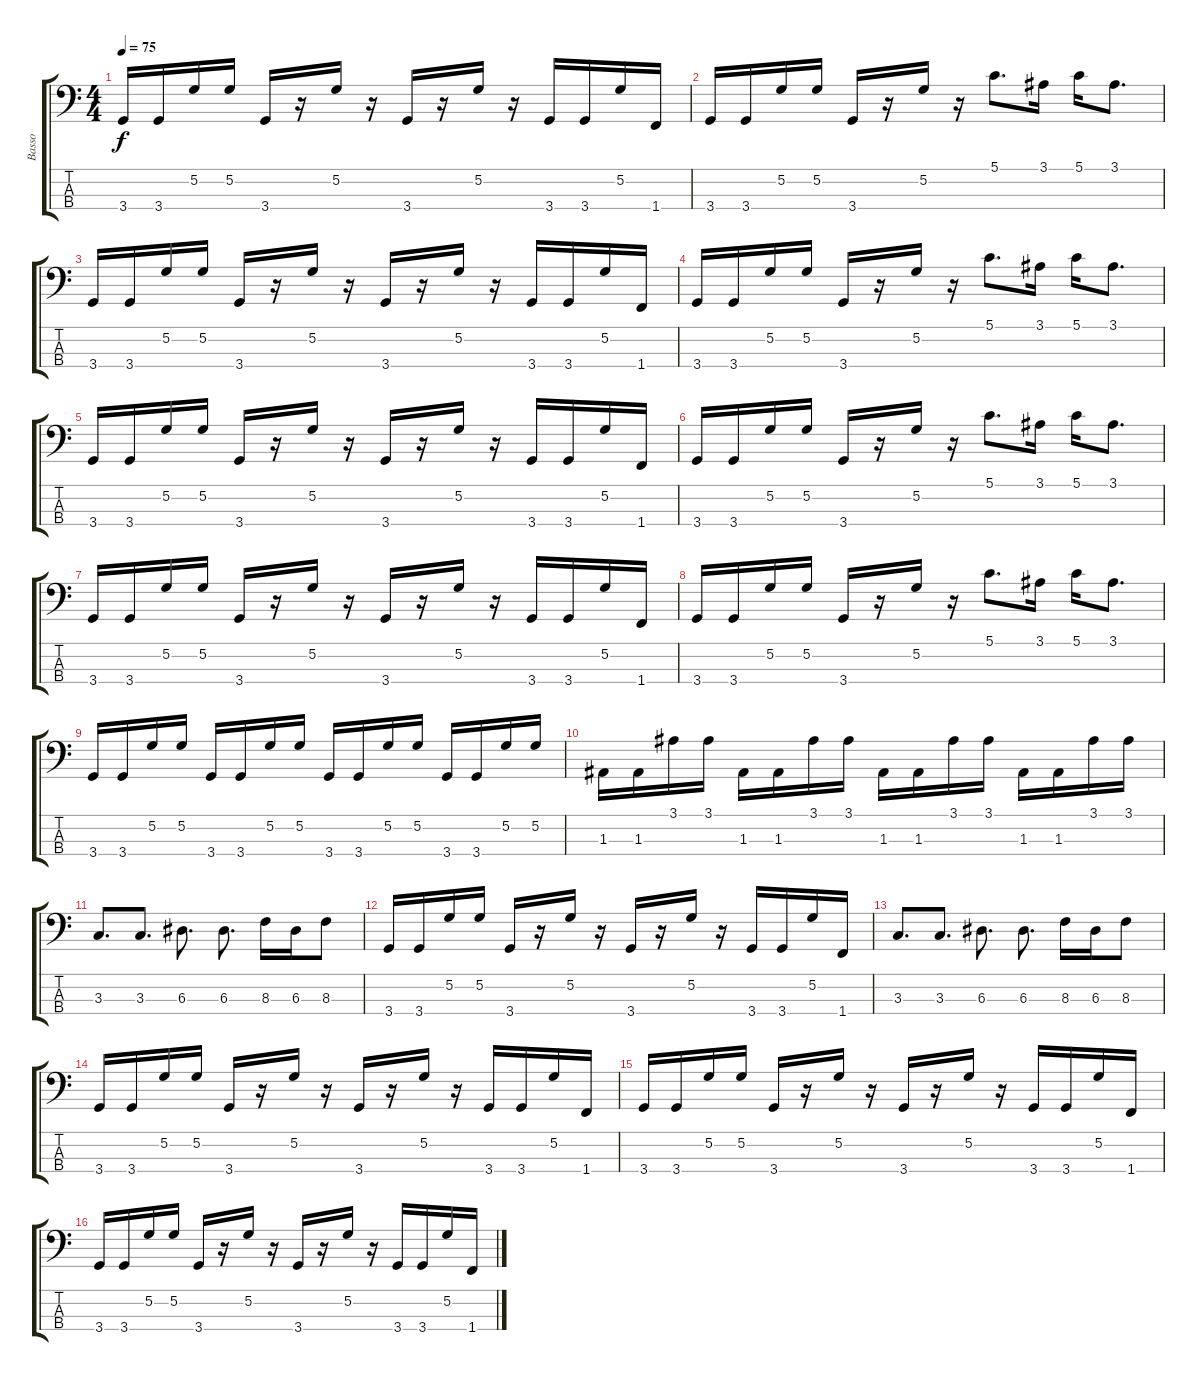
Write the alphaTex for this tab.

\track ("Basso" "Basso") {instrument electricbassfinger}
\staff {score tabs}
\tuning (G2 D2 A1 E1) {hide}
\ts (4 4)
\tempo 75
\clef f4
\ks c
3.4.16{dy f} 3.4.16 5.2.16 5.2.16 3.4.16 r.16 5.2.16 r.16 3.4.16 r.16 5.2.16 r.16 3.4.16 3.4.16 5.2.16 1.4.16 |
3.4.16 3.4.16 5.2.16 5.2.16 3.4.16 r.16 5.2.16 r.16 5.1.8{d} 3.1.16 5.1.16 3.1.8{d} |
3.4.16 3.4.16 5.2.16 5.2.16 3.4.16 r.16 5.2.16 r.16 3.4.16 r.16 5.2.16 r.16 3.4.16 3.4.16 5.2.16 1.4.16 |
3.4.16 3.4.16 5.2.16 5.2.16 3.4.16 r.16 5.2.16 r.16 5.1.8{d} 3.1.16 5.1.16 3.1.8{d} |
3.4.16 3.4.16 5.2.16 5.2.16 3.4.16 r.16 5.2.16 r.16 3.4.16 r.16 5.2.16 r.16 3.4.16 3.4.16 5.2.16 1.4.16 |
3.4.16 3.4.16 5.2.16 5.2.16 3.4.16 r.16 5.2.16 r.16 5.1.8{d} 3.1.16 5.1.16 3.1.8{d} |
3.4.16 3.4.16 5.2.16 5.2.16 3.4.16 r.16 5.2.16 r.16 3.4.16 r.16 5.2.16 r.16 3.4.16 3.4.16 5.2.16 1.4.16 |
3.4.16 3.4.16 5.2.16 5.2.16 3.4.16 r.16 5.2.16 r.16 5.1.8{d} 3.1.16 5.1.16 3.1.8{d} |
3.4.16 3.4.16 5.2.16 5.2.16 3.4.16 3.4.16 5.2.16 5.2.16 3.4.16 3.4.16 5.2.16 5.2.16 3.4.16 3.4.16 5.2.16 5.2.16 |
1.3.16 1.3.16 3.1.16 3.1.16 1.3.16 1.3.16 3.1.16 3.1.16 1.3.16 1.3.16 3.1.16 3.1.16 1.3.16 1.3.16 3.1.16 3.1.16 |
3.3.8{d} 3.3.8{d} 6.3.8{d} 6.3.8{d} 8.3.16 6.3.16 8.3.8 |
3.4.16 3.4.16 5.2.16 5.2.16 3.4.16 r.16 5.2.16 r.16 3.4.16 r.16 5.2.16 r.16 3.4.16 3.4.16 5.2.16 1.4.16 |
3.3.8{d} 3.3.8{d} 6.3.8{d} 6.3.8{d} 8.3.16 6.3.16 8.3.8 |
3.4.16 3.4.16 5.2.16 5.2.16 3.4.16 r.16 5.2.16 r.16 3.4.16 r.16 5.2.16 r.16 3.4.16 3.4.16 5.2.16 1.4.16 |
3.4.16 3.4.16 5.2.16 5.2.16 3.4.16 r.16 5.2.16 r.16 3.4.16 r.16 5.2.16 r.16 3.4.16 3.4.16 5.2.16 1.4.16 |
3.4.16 3.4.16 5.2.16 5.2.16 3.4.16 r.16 5.2.16 r.16 3.4.16 r.16 5.2.16 r.16 3.4.16 3.4.16 5.2.16 1.4.16
